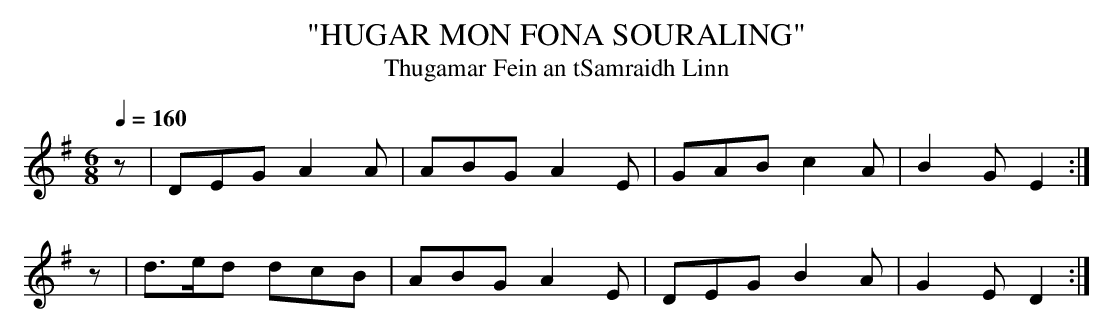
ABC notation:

X:1
T:"HUGAR MON FONA SOURALING"
T:Thugamar Fein an tSamraidh Linn
M:6/8
Y:"vivace"
L:1/8
Q:1/4=160    %% MP3 doubled
K:G
z|DEG A2A|ABG A2E|GAB c2A|B2G E2 :|
z|d>ed dcB|ABG A2E|DEG B2A|G2E D2 :|
